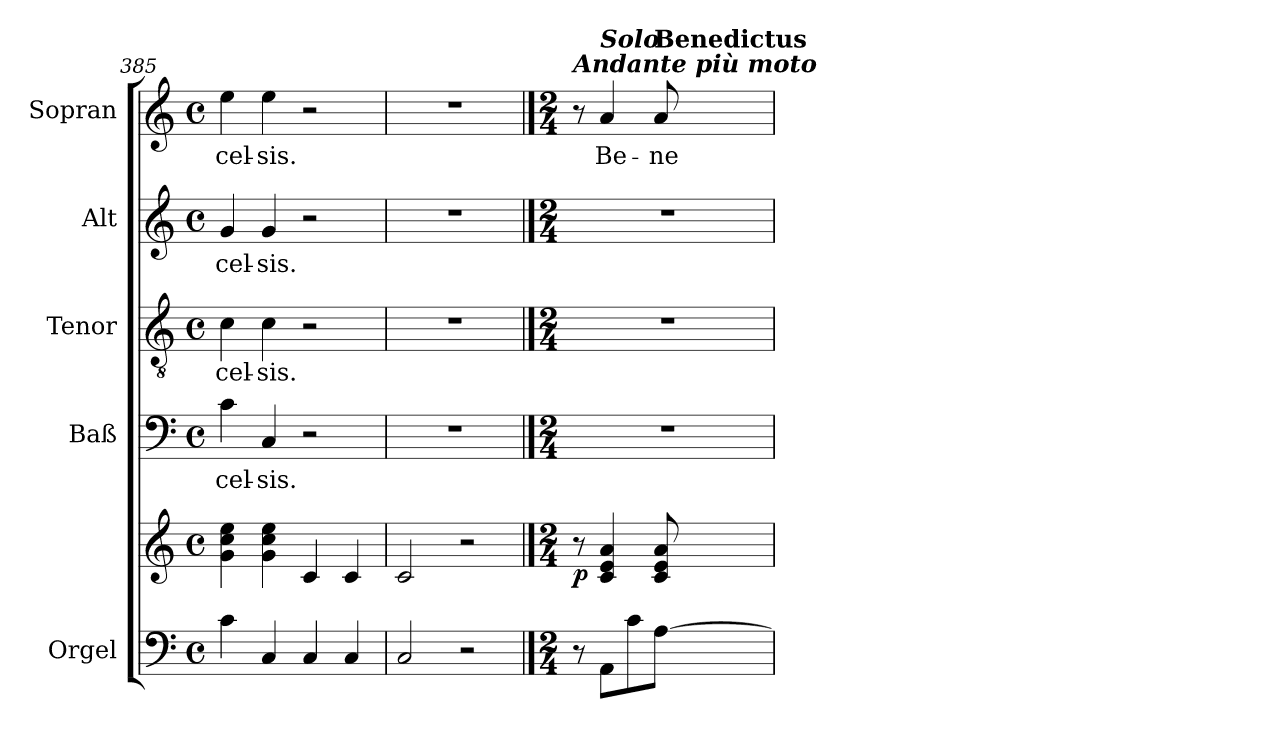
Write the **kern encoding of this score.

**kern	**kern	**dynam	**kern	**text	**kern	**text	**kern	**text	**kern	**text
*part5	*part5	*part5	*part4	*part4	*part3	*part3	*part2	*part2	*part1	*part1
*staff6	*staff5	*staff5/6	*staff4	*staff4	*staff3	*staff3	*staff2	*staff2	*staff1	*staff1
*I"Orgel	*	*	*I"Baß	*	*I"Tenor	*	*I"Alt	*	*I"Sopran	*
*clefF4	*clefG2	*	*clefF4	*	*clefGv2	*	*clefG2	*	*clefG2	*
*k[]	*k[]	*	*k[]	*	*k[]	*	*k[]	*	*k[]	*
*C:	*C:	*	*C:	*	*C:	*	*C:	*	*C:	*
*M4/4	*M4/4	*	*M4/4	*	*M4/4	*	*M4/4	*	*M4/4	*
*met(c)	*met(c)	*	*met(c)	*	*met(c)	*	*met(c)	*	*met(c)	*
=385	=385	=385	=385	=385	=385	=385	=385	=385	=385	=385
!	!	!	!	!LO:LY:b	!	!LO:LY:b	!	!LO:LY:b	!	!LO:LY:b
4c\	4g\ 4cc\ 4ee\	.	4c\	-cel-	4c\	-cel-	4g/	-cel-	4ee\	-cel-
!	!	!	!	!LO:LY:b	!	!LO:LY:b	!	!LO:LY:b	!	!LO:LY:b
4C/	4g\ 4cc\ 4ee\	.	4C/	-sis.	4c\	-sis.	4g/	-sis.	4ee\	-sis.
4C/	4c/	.	2r	.	2r	.	2r	.	2r	.
4C/	4c/	.	.	.	.	.	.	.	.	.
=386	=386	=386	=386	=386	=386	=386	=386	=386	=386	=386
2C/	2c/	.	1r	.	1r	.	1r	.	1r	.
2r	2r	.	.	.	.	.	.	.	.	.
!!LO:LB:g=z
==387	==387	==387	==387	==387	==387	==387	==387	==387	==387	==387
*M2/4	*M2/4	*	*M2/4	*	*M2/4	*	*M2/4	*	*M2/4	*
!	!	!	!	!	!	!	!	!	!LO:TX:a:Bi:t=Andante più moto	!
!	!	!LO:DY:b	!	!	!	!	!	!	!	!
8r	8r	p	2r	.	2r	.	2r	.	8r	.
!	!	!	!	!	!	!	!	!	!LO:TX:a:Bi:t=Solo	!
!	!	!	!	!	!	!	!	!	!	!LO:LY:b
8AA\L	4c/ 4e/ 4a/	.	.	.	.	.	.	.	4a/	Be-
8c\	.	.	.	.	.	.	.	.	.	.
!	!	!	!	!	!	!	!	!	!LO:TX:a:B:t=Benedictus	!
!	!	!	!	!	!	!	!	!	!	!LO:LY:b
[8A\J	8c/ 8e/ 8a/	.	.	.	.	.	.	.	8a/	-ne-
=	=	=	=	=	=	=	=	=	=	=
*-	*-	*-	*-	*-	*-	*-	*-	*-	*-	*-
